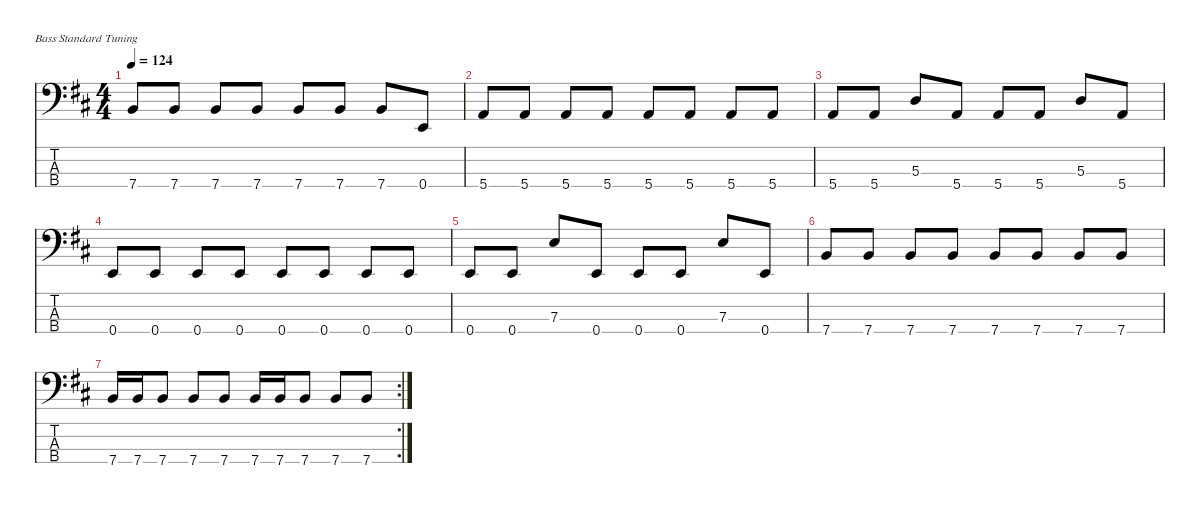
\hideDynamics
\bracketExtendMode nobrackets
\singleTrackTrackNamePolicy hidden
\multiTrackTrackNamePolicy hidden
\otherSystemsTrackNameOrientation horizontal
\track ("Bass" "E-Bass") {instrument electricbasspick}
\staff {score tabs}
\tuning (G2 D2 A1 E1)
\ts (4 4)
\tempo 124
\clef f4
\ks bminor
7.4{acc forcenatural}.8{dy f beam Up} 7.4{acc forcenatural}.8{beam Up} 7.4{acc forcenatural}.8{beam Up} 7.4{acc forcenatural}.8{beam Up} 7.4{acc forcenatural}.8{beam Up} 7.4{acc forcenatural}.8{beam Up} 7.4{acc forcenatural}.8{beam Up} 0.4{acc forcenatural}.8{beam Up} |
5.4{acc forcenatural}.8{beam Up} 5.4{acc forcenatural}.8{beam Up} 5.4{acc forcenatural}.8{beam Up} 5.4{acc forcenatural}.8{beam Up} 5.4{acc forcenatural}.8{beam Up} 5.4{acc forcenatural}.8{beam Up} 5.4{acc forcenatural}.8{beam Up} 5.4{acc forcenatural}.8{beam Up} |
5.4{acc forcenatural}.8{beam Up} 5.4{acc forcenatural}.8{beam Up} 5.3{acc forcenatural}.8{beam Up} 5.4{acc forcenatural}.8{beam Up} 5.4{acc forcenatural}.8{beam Up} 5.4{acc forcenatural}.8{beam Up} 5.3{acc forcenatural}.8{beam Up} 5.4{acc forcenatural}.8{beam Up} |
0.4{acc forcenatural}.8{beam Up} 0.4{acc forcenatural}.8{beam Up} 0.4{acc forcenatural}.8{beam Up} 0.4{acc forcenatural}.8{beam Up} 0.4{acc forcenatural}.8{beam Up} 0.4{acc forcenatural}.8{beam Up} 0.4{acc forcenatural}.8{beam Up} 0.4{acc forcenatural}.8{beam Up} |
0.4{acc forcenatural}.8{beam Up} 0.4{acc forcenatural}.8{beam Up} 7.3{acc forcenatural}.8{beam Up} 0.4{acc forcenatural}.8{beam Up} 0.4{acc forcenatural}.8{beam Up} 0.4{acc forcenatural}.8{beam Up} 7.3{acc forcenatural}.8{beam Up} 0.4{acc forcenatural}.8{beam Up} |
7.4{acc forcenatural}.8{beam Up} 7.4{acc forcenatural}.8{beam Up} 7.4{acc forcenatural}.8{beam Up} 7.4{acc forcenatural}.8{beam Up} 7.4{acc forcenatural}.8{beam Up} 7.4{acc forcenatural}.8{beam Up} 7.4{acc forcenatural}.8{beam Up} 7.4{acc forcenatural}.8{beam Up} |
\rc 2
7.4{acc forcenatural}.16{beam Up} 7.4{acc forcenatural}.16{beam Up} 7.4{acc forcenatural}.8{beam Up} 7.4{acc forcenatural}.8{beam Up} 7.4{acc forcenatural}.8{beam Up} 7.4{acc forcenatural}.16{beam Up} 7.4{acc forcenatural}.16{beam Up} 7.4{acc forcenatural}.8{beam Up} 7.4{acc forcenatural}.8{beam Up} 7.4{acc forcenatural}.8{beam Up}
